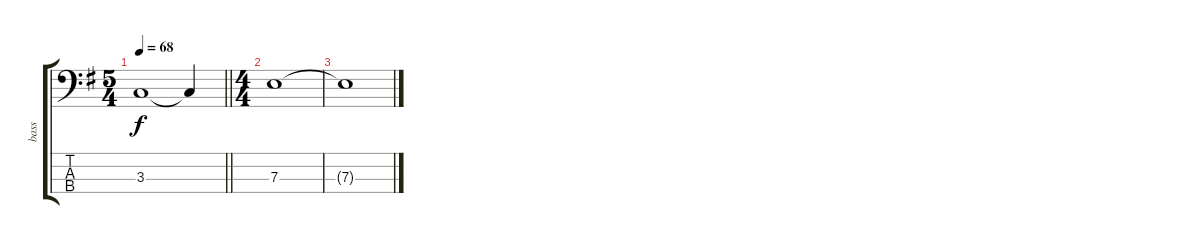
\track ("bass" "bass") {instrument electricbassfinger}
\staff {score tabs}
\tuning (G2 D2 A1 E1) {hide}
\ts (5 4)
\tempo 68
\clef f4
\barLineRight lightlight
\ks g
3.3.1{dy f} 3.3{t}.4 |
\ts (4 4)
7.3.1 |
7.3{t}.1
